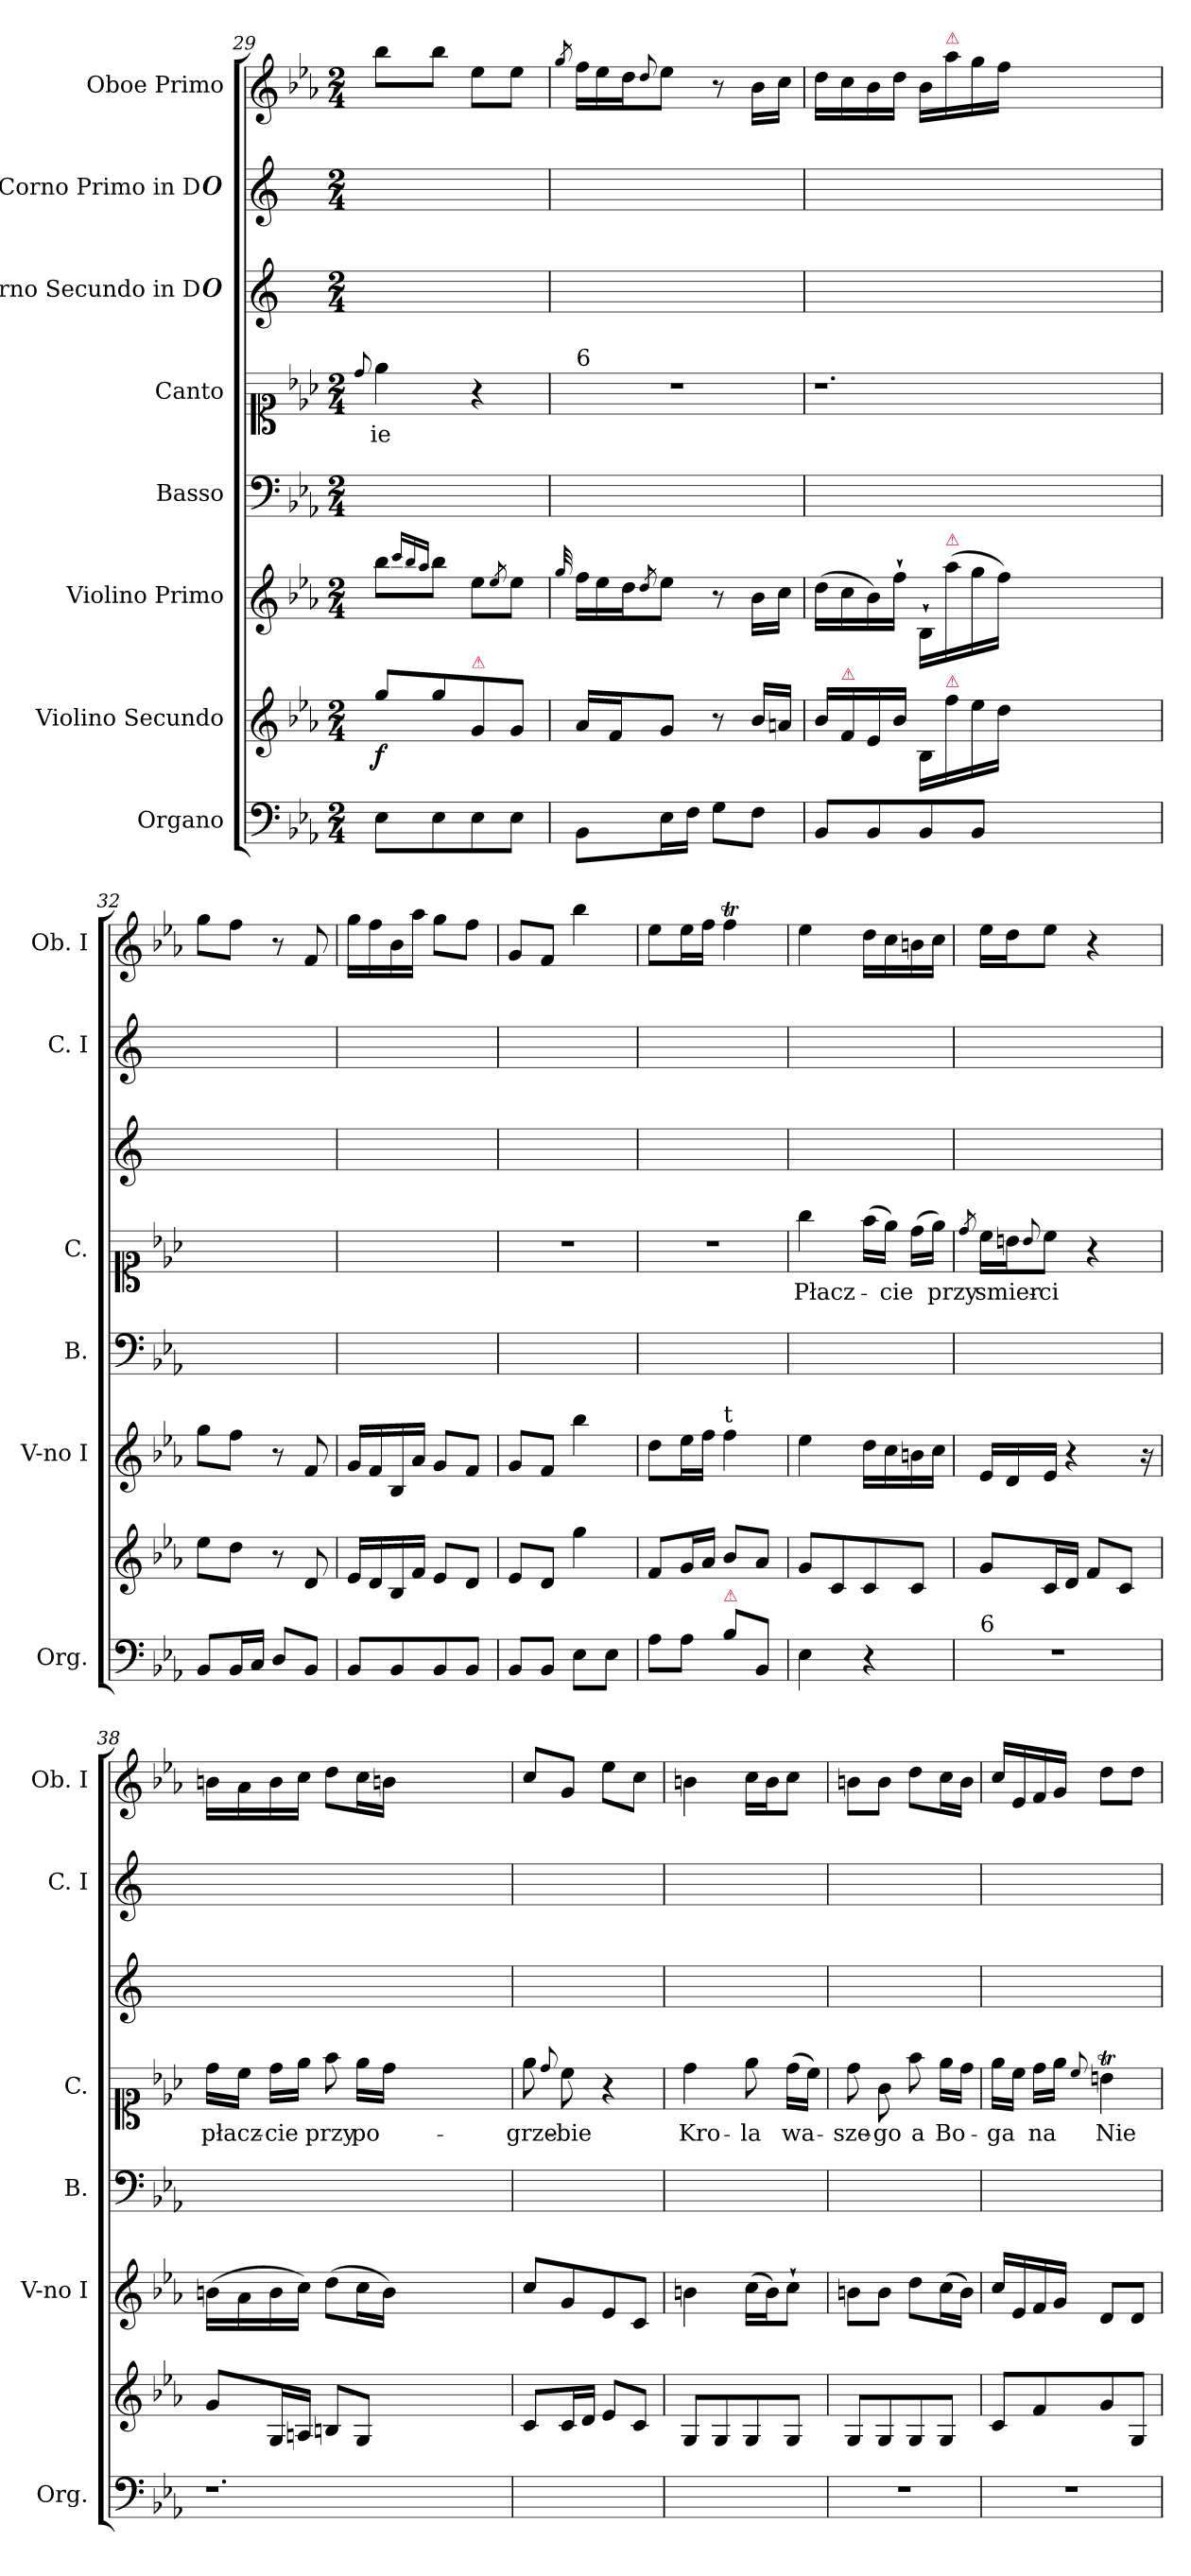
**kern	**kern	**dynam	**kern	**dynam	**kern	**kern	**text	**kern	**kern	**kern
*part8	*part7	*part7	*part6	*part6	*part5	*part4	*part4	*part3	*part2	*part1
*staff8	*staff7	*staff7	*staff6	*staff6	*staff5	*staff4	*staff4	*staff3	*staff2	*staff1
*I"Organo	*I"Violino Secundo	*	*I"Violino Primo	*	*I"Basso	*I"Canto	*	*I"Corno Secundo in D#	*I"Corno Primo in D#	*I"Oboe Primo
*I'Org.	*	*	*I'V-no I	*	*I'B.	*I'C.	*	*	*I'C. I	*I'Ob. I
*clefF4	*clefG2	*	*clefG2	*	*clefF4	*clefC1	*	*clefG2	*clefG2	*clefG2
*	*	*	*	*	*	*	*	*ITrd5c9	*ITrd5c9	*
*k[b-e-a-]	*k[b-e-a-]	*	*k[b-e-a-]	*	*k[b-e-a-]	*k[b-e-a-]	*	*k[b-e-a-]	*k[b-e-a-]	*k[b-e-a-]
*c:	*c:	*	*c:	*	*c:	*c:	*	*c:	*c:	*c:
*M2/4	*M2/4	*	*M2/4	*	*M2/4	*M2/4	*	*M2/4	*M2/4	*M2/4
=29	=29	=29	=29	=29	=29	=29	=29	=29	=29	=29
.	.	.	.	.	.	8qqdd/	.	.	.	.
!	!	!LO:DY:b	!	!	!	!	!	!	!	!
8E-\L	8gg\L	f	8bb-\L	.	2ryy	4ee-\	-ie	2ryy	2ryy	8bb-\L
.	.	.	16qqccc/LL	.	.	.	.	.	.	.
.	.	.	16qqbb-/	.	.	.	.	.	.	.
.	.	.	16qqaa-/JJ	.	.	.	.	.	.	.
8E-\	8gg\	.	8bb-\J	.	.	.	.	.	.	8bb-\J
!	!LO:TX:a:color=crimson:t=⚠	!	!	!	!	!	!	!	!	!
8E-\	8g/	.	8ee-\L	.	.	4r	.	.	.	8ee-\L
.	.	.	8qee-/	.	.	.	.	.	.	.
8E-\J	8g/J	.	8ee-\J	.	.	.	.	.	.	8ee-\J
=30	=30	=30	=30	=30	=30	=30	=30	=30	=30	=30
.	.	.	32qqgg/	.	.	.	.	.	.	8qgg/
*	*	*	*Xtuplet	*	*	*	*	*	*	*Xtuplet
!	!	!	!	!	!	!LO:TX:a:t=6	!	!	!	!
8BB-/L	16a-/LL	.	24ff\LL	.	2ryy	2r	.	2ryy	2ryy	24ff\LL
.	.	.	24ee-\	.	.	.	.	.	.	24ee-\
.	16f/J	.	.	.	.	.	.	.	.	.
.	.	.	24dd\J	.	.	.	.	.	.	24dd\J
.	.	.	8qdd/	.	.	.	.	.	.	8qqdd/
16E-\L	8g/J	.	8ee-\J	.	.	.	.	.	.	8ee-\J
16F\JJ	.	.	.	.	.	.	.	.	.	.
8G\L	8r	.	8r	.	.	.	.	.	.	8r
8F\J	16b-\LL	.	16b-\LL	.	.	.	.	.	.	16b-\LL
.	16an/JJ	.	16cc\JJ	.	.	.	.	.	.	16cc\JJ
=31	=31	=31	=31	=31	=31	=31	=31	=31	=31	=31
8BB-/L	16b-\LL	.	(16dd\LL	.	2ryy	1.r	.	2ryy	2ryy	16dd\LL
!	!LO:TX:a:color=crimson:t=⚠	!	!	!	!	!	!	!	!	!
.	16f/	.	16cc\	.	.	.	.	.	.	16cc\
8BB-/	16e-/	.	16b-\)	.	.	.	.	.	.	16b-\
.	16b-\JJ	.	16ff`\JJ	.	.	.	.	.	.	16dd\JJ
8BB-/	16B-/LL	.	16B-`/LL	.	.	.	.	.	.	16b-/LL
!	!	!	!	!	!	!	!	!	!	!LO:TX:a:color=crimson:t=⚠
!	!	!	!LO:TX:a:color=crimson:t=⚠	!	!	!	!	!	!	!
!	!LO:TX:a:color=crimson:t=⚠	!	!	!	!	!	!	!	!	!
.	16ff\	.	(16aa-\	.	.	.	.	.	.	16aa-\
8BB-/J	16ee-\	.	16gg\	.	.	.	.	.	.	16gg\
.	16dd\JJ	.	16ff\JJ)	.	.	.	.	.	.	16ff\JJ
1ryy	1ryy	.	1ryy	.	1ryy	.	.	1ryy	1ryy	1ryy
=32	=32	=32	=32	=32	=32	=32	=32	=32	=32	=32
8BB-/L	8ee-\L	.	8gg\L	.	2ryy	2ryy	.	2ryy	2ryy	8gg\L
16BB-/L	8dd\J	.	8ff\J	.	.	.	.	.	.	8ff\J
16C/JJ	.	.	.	.	.	.	.	.	.	.
8D/L	8r	.	8r	.	.	.	.	.	.	8r
8BB-/J	8d/	.	8f/	.	.	.	.	.	.	8f/
=33	=33	=33	=33	=33	=33	=33	=33	=33	=33	=33
8BB-/L	16e-/LL	.	16g/LL	.	2ryy	2ryy	.	2ryy	2ryy	16gg\LL
.	16d/	.	16f/	.	.	.	.	.	.	16ff\
8BB-/	16B-/	.	16B-/	.	.	.	.	.	.	16b-\
.	16f/JJ	.	16a-/JJ	.	.	.	.	.	.	16aa-\JJ
8BB-/	8e-/L	.	8g/L	.	.	.	.	.	.	8gg\L
8BB-/J	8d/J	.	8f/J	.	.	.	.	.	.	8ff\J
=34	=34	=34	=34	=34	=34	=34	=34	=34	=34	=34
8BB-/L	8e-/L	.	8g/L	.	2ryy	2r	.	2ryy	2ryy	8g/L
8BB-/J	8d/J	.	8f/J	.	.	.	.	.	.	8f/J
8E-\L	4gg\	.	4bb-\	.	.	.	.	.	.	4bb-\
8E-\J	.	.	.	.	.	.	.	.	.	.
=35	=35	=35	=35	=35	=35	=35	=35	=35	=35	=35
8A-\L	8f/L	.	8dd\L	.	2ryy	2r	.	2ryy	2ryy	8ee-\L
8A-\J	16g/L	.	16ee-\L	.	.	.	.	.	.	16ee-\L
.	16a-/JJ	.	16ff\JJ	.	.	.	.	.	.	16ff\JJ
!	!	!	!LO:TX:a:t=t	!	!	!	!	!	!	!
!LO:TX:a:color=crimson:t=⚠	!	!	!	!	!	!	!	!	!	!
8B-\L	8b-/L	.	4ff\	.	.	.	.	.	.	4ffT\
8BB-/J	8a-/J	.	.	.	.	.	.	.	.	.
=36	=36	=36	=36	=36	=36	=36	=36	=36	=36	=36
4E-\	8g/L	.	4ee-\	.	2ryy	4gg\	Płacz-	2ryy	2ryy	4ee-\
.	8c/	.	.	.	.	.	.	.	.	.
4r	8c/	.	16dd\LL	.	.	(16ff\LL	.	.	.	16dd\LL
.	.	.	16cc\	pia	.	16ee-\JJ)	-cie	.	.	16cc\
.	8c/J	.	16bn\	.	.	(16dd\LL	.	.	.	16bn\
.	.	.	16cc\JJ	.	.	16ee-\JJ)	przy	.	.	16cc\JJ
=37	=37	=37	=37	=37	=37	=37	=37	=37	=37	=37
.	.	.	.	.	.	8qdd/	.	.	.	.
!LO:TX:a:t=6	!	!	!	!	!	!	!	!	!	!
2r	8g/L	.	16e-/LL	.	2ryy	16cc\LL	smier-	2ryy	2ryy	16ee-\LL
.	.	.	16d/	.	.	16bn\J	.	.	.	16dd\J
.	.	.	.	.	.	8qqb/	.	.	.	.
.	16c/L	.	16e-/JJ	.	.	8cc\J	-ci	.	.	8ee-\J
.	16d/JJ	.	4r	.	.	.	.	.	.	.
.	8f/L	.	.	.	.	4r	.	.	.	4r
.	8c/J	.	.	.	.	.	.	.	.	.
.	.	.	16r	.	.	.	.	.	.	.
=38	=38	=38	=38	=38	=38	=38	=38	=38	=38	=38
1.r	8g/L	.	(16bn\LL	.	2ryy	16dd\LL	płacz-	2ryy	2ryy	16bn\LL
.	.	.	16a-/	.	.	16cc\JJ	.	.	.	16a-/
.	16G/L	.	16b\	.	.	16dd\LL	-cie	.	.	16b\
.	16An/JJ	.	16cc\JJ)	.	.	16ee-\JJ	.	.	.	16cc\JJ
.	8Bn/L	.	(8dd\L	.	.	8ff\	przy	.	.	8dd\L
.	8G/J	.	16cc\L	.	.	16ee-\LL	po-	.	.	16cc\L
.	.	.	16b\JJ)	.	.	16dd\JJ	.	.	.	16bn\JJ
.	1ryy	.	1ryy	.	1ryy	1ryy	.	1ryy	1ryy	1ryy
=39	=39	=39	=39	=39	=39	=39	=39	=39	=39	=39
2ryy	8c/L	.	8cc/L	.	2ryy	8ee-\	-grze-	2ryy	2ryy	8cc/L
.	.	.	.	.	.	8qqdd/	.	.	.	.
.	16c/L	.	8g/	.	.	8cc\	-bie	.	.	8g/J
.	16d/JJ	.	.	.	.	.	.	.	.	.
.	8e-/L	.	8e-/	.	.	4r	.	.	.	8ee-\L
.	8c/J	.	8c/J	.	.	.	.	.	.	8cc\J
=40	=40	=40	=40	=40	=40	=40	=40	=40	=40	=40
2ryy	8G/L	.	4bn\	.	2ryy	4dd\	Kro-	2ryy	2ryy	4bn\
.	8G/	.	.	.	.	.	.	.	.	.
.	8G/	.	(16cc\LL	.	.	8ee-\	-la	.	.	16cc\LL
.	.	.	16b\J)	.	.	.	.	.	.	16b\J
.	8G/J	.	8cc`\J	.	.	(16dd\LL	wa-	.	.	8cc\J
.	.	.	.	.	.	16cc\JJ)	.	.	.	.
=41	=41	=41	=41	=41	=41	=41	=41	=41	=41	=41
2r	8G/L	.	8bn\L	.	2ryy	8dd\	-sze-	2ryy	2ryy	8bn\L
.	8G/	.	8b\J	.	.	8g\	-go	.	.	8b\J
.	8G/	.	8dd\L	.	.	8ff\	a	.	.	8dd\L
.	8G/J	.	(16cc\L	.	.	16ee-\LL	Bo-	.	.	16cc\L
.	.	.	16b\JJ)	.	.	16dd\JJ	.	.	.	16b\JJ
=42	=42	=42	=42	=42	=42	=42	=42	=42	=42	=42
2r	8c/L	.	16cc/LL	.	2ryy	16ee-\LL	-ga	2ryy	2ryy	16cc\LL
.	.	.	16e-/	.	.	16cc\JJ	.	.	.	16e-/
.	8f/	.	16f/	.	.	16dd\LL	na	.	.	16f/
.	.	.	16g/JJ	.	.	16ee-\JJ	.	.	.	16g/JJ
.	.	.	.	.	.	8qqcc/	.	.	.	.
.	8g/	.	8d/L	.	.	4bnt\	Nie-	.	.	8dd\L
.	8G/J	.	8d/J	.	.	.	.	.	.	8dd\J
=	=	=	=	=	=	=	=	=	=	=
*-	*-	*-	*-	*-	*-	*-	*-	*-	*-	*-
